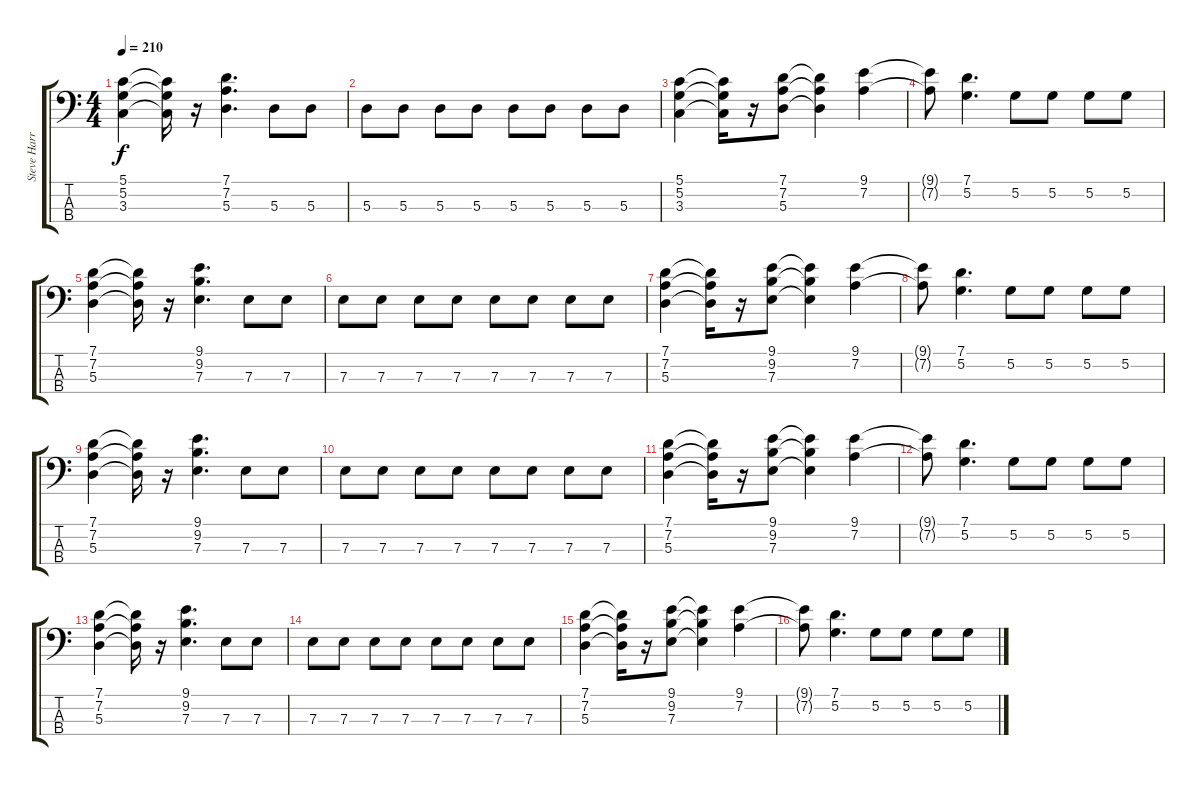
\track ("Steve Harris" "Steve Harr") {instrument electricbassfinger}
\staff {score tabs}
\tuning (G2 D2 A1 E1) {hide}
\ts (4 4)
\tempo 210
\clef f4
\ks c
(5.1 5.2 3.3).4{dy f} (5.1{t} 5.2{t} 3.3{t}).16 r.16 (7.1 7.2 5.3).4{d} 5.3.8 5.3.8 |
5.3.8 5.3.8 5.3.8 5.3.8 5.3.8 5.3.8 5.3.8 5.3.8 |
(5.1 5.2 3.3).4 (5.1{t} 5.2{t} 3.3{t}).16 r.16 (7.1 7.2 5.3).8 (7.1{t} 7.2{t} 5.3{t}).4 (9.1 7.2).4 |
(9.1{t} 7.2{t}).8 (7.1 5.2).4{d} 5.2.8 5.2.8 5.2.8 5.2.8 |
(7.1 7.2 5.3).4 (7.1{t} 7.2{t} 5.3{t}).16 r.16 (9.1 9.2 7.3).4{d} 7.3.8 7.3.8 |
7.3.8 7.3.8 7.3.8 7.3.8 7.3.8 7.3.8 7.3.8 7.3.8 |
(7.1 7.2 5.3).4 (7.1{t} 7.2{t} 5.3{t}).16 r.16 (9.1 9.2 7.3).8 (9.1{t} 9.2{t} 7.3{t}).4 (9.1 7.2).4 |
(9.1{t} 7.2{t}).8 (7.1 5.2).4{d} 5.2.8 5.2.8 5.2.8 5.2.8 |
(7.1 7.2 5.3).4 (7.1{t} 7.2{t} 5.3{t}).16 r.16 (9.1 9.2 7.3).4{d} 7.3.8 7.3.8 |
7.3.8 7.3.8 7.3.8 7.3.8 7.3.8 7.3.8 7.3.8 7.3.8 |
(7.1 7.2 5.3).4 (7.1{t} 7.2{t} 5.3{t}).16 r.16 (9.1 9.2 7.3).8 (9.1{t} 9.2{t} 7.3{t}).4 (9.1 7.2).4 |
(9.1{t} 7.2{t}).8 (7.1 5.2).4{d} 5.2.8 5.2.8 5.2.8 5.2.8 |
(7.1 7.2 5.3).4 (7.1{t} 7.2{t} 5.3{t}).16 r.16 (9.1 9.2 7.3).4{d} 7.3.8 7.3.8 |
7.3.8 7.3.8 7.3.8 7.3.8 7.3.8 7.3.8 7.3.8 7.3.8 |
(7.1 7.2 5.3).4 (7.1{t} 7.2{t} 5.3{t}).16 r.16 (9.1 9.2 7.3).8 (9.1{t} 9.2{t} 7.3{t}).4 (9.1 7.2).4 |
(9.1{t} 7.2{t}).8 (7.1 5.2).4{d} 5.2.8 5.2.8 5.2.8 5.2.8
